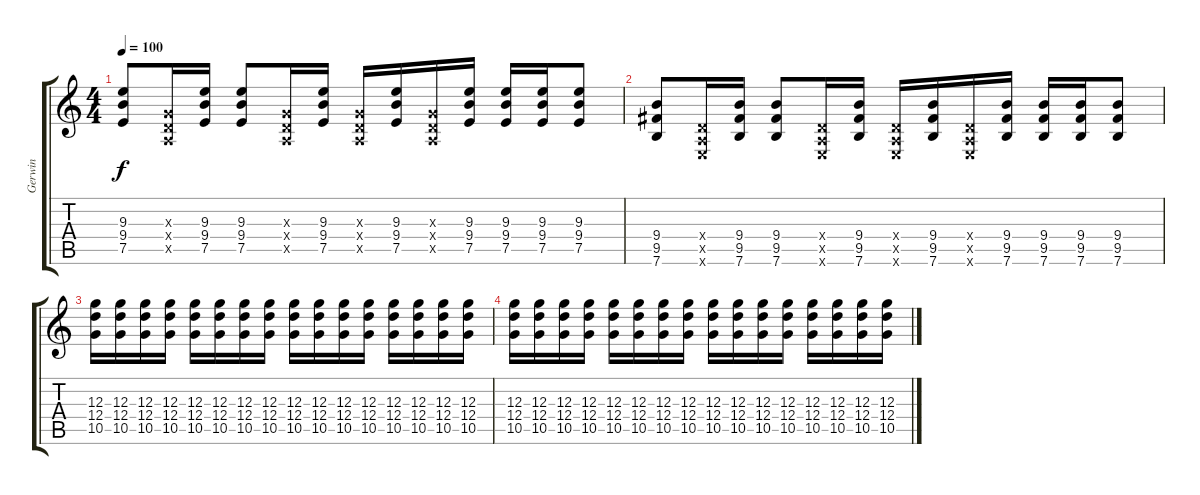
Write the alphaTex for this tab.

\track ("Gerwin" "Gerwin") {instrument distortionguitar}
\staff {score tabs}
\tuning (E4 B3 G3 D3 A2 E2) {hide}
\ts (4 4)
\tempo 100
\clef g2
\ks c
(9.3 9.4 7.5).8{dy f} (0.3{x} 0.4{x} 0.5{x}).16 (9.3 9.4 7.5).16 (9.3 9.4 7.5).8 (0.3{x} 0.4{x} 0.5{x}).16 (9.3 9.4 7.5).16 (0.3{x} 0.4{x} 0.5{x}).16 (9.3 9.4 7.5).16 (0.3{x} 0.4{x} 0.5{x}).16 (9.3 9.4 7.5).16 (9.3 9.4 7.5).16 (9.3 9.4 7.5).16 (9.3 9.4 7.5).8 |
(9.4 9.5 7.6).8 (0.4{x} 0.5{x} 0.6{x}).16 (9.4 9.5 7.6).16 (9.4 9.5 7.6).8 (0.4{x} 0.5{x} 0.6{x}).16 (9.4 9.5 7.6).16 (0.4{x} 0.5{x} 0.6{x}).16 (9.4 9.5 7.6).16 (0.4{x} 0.5{x} 0.6{x}).16 (9.4 9.5 7.6).16 (9.4 9.5 7.6).16 (9.4 9.5 7.6).16 (9.4 9.5 7.6).8 |
(12.3 12.4 10.5).16 (12.3 12.4 10.5).16 (12.3 12.4 10.5).16 (12.3 12.4 10.5).16 (12.3 12.4 10.5).16 (12.3 12.4 10.5).16 (12.3 12.4 10.5).16 (12.3 12.4 10.5).16 (12.3 12.4 10.5).16 (12.3 12.4 10.5).16 (12.3 12.4 10.5).16 (12.3 12.4 10.5).16 (12.3 12.4 10.5).16 (12.3 12.4 10.5).16 (12.3 12.4 10.5).16 (12.3 12.4 10.5).16 |
(12.3 12.4 10.5).16 (12.3 12.4 10.5).16 (12.3 12.4 10.5).16 (12.3 12.4 10.5).16 (12.3 12.4 10.5).16 (12.3 12.4 10.5).16 (12.3 12.4 10.5).16 (12.3 12.4 10.5).16 (12.3 12.4 10.5).16 (12.3 12.4 10.5).16 (12.3 12.4 10.5).16 (12.3 12.4 10.5).16 (12.3 12.4 10.5).16 (12.3 12.4 10.5).16 (12.3 12.4 10.5).16 (12.3 12.4 10.5).16
